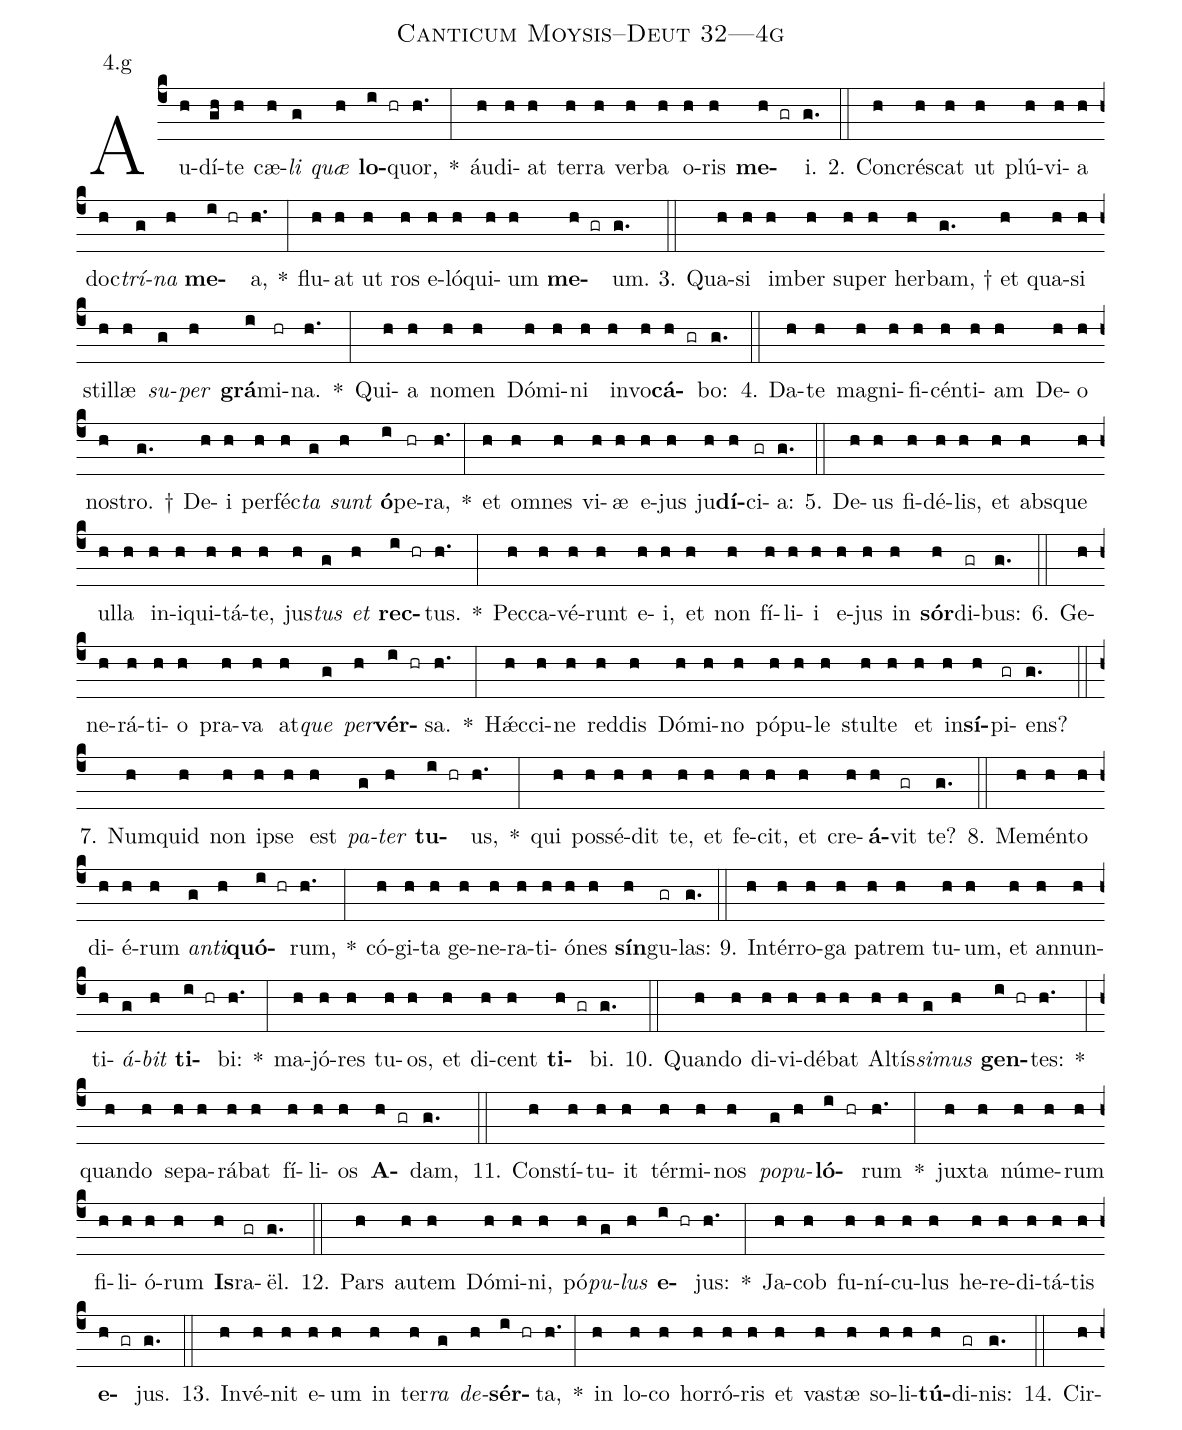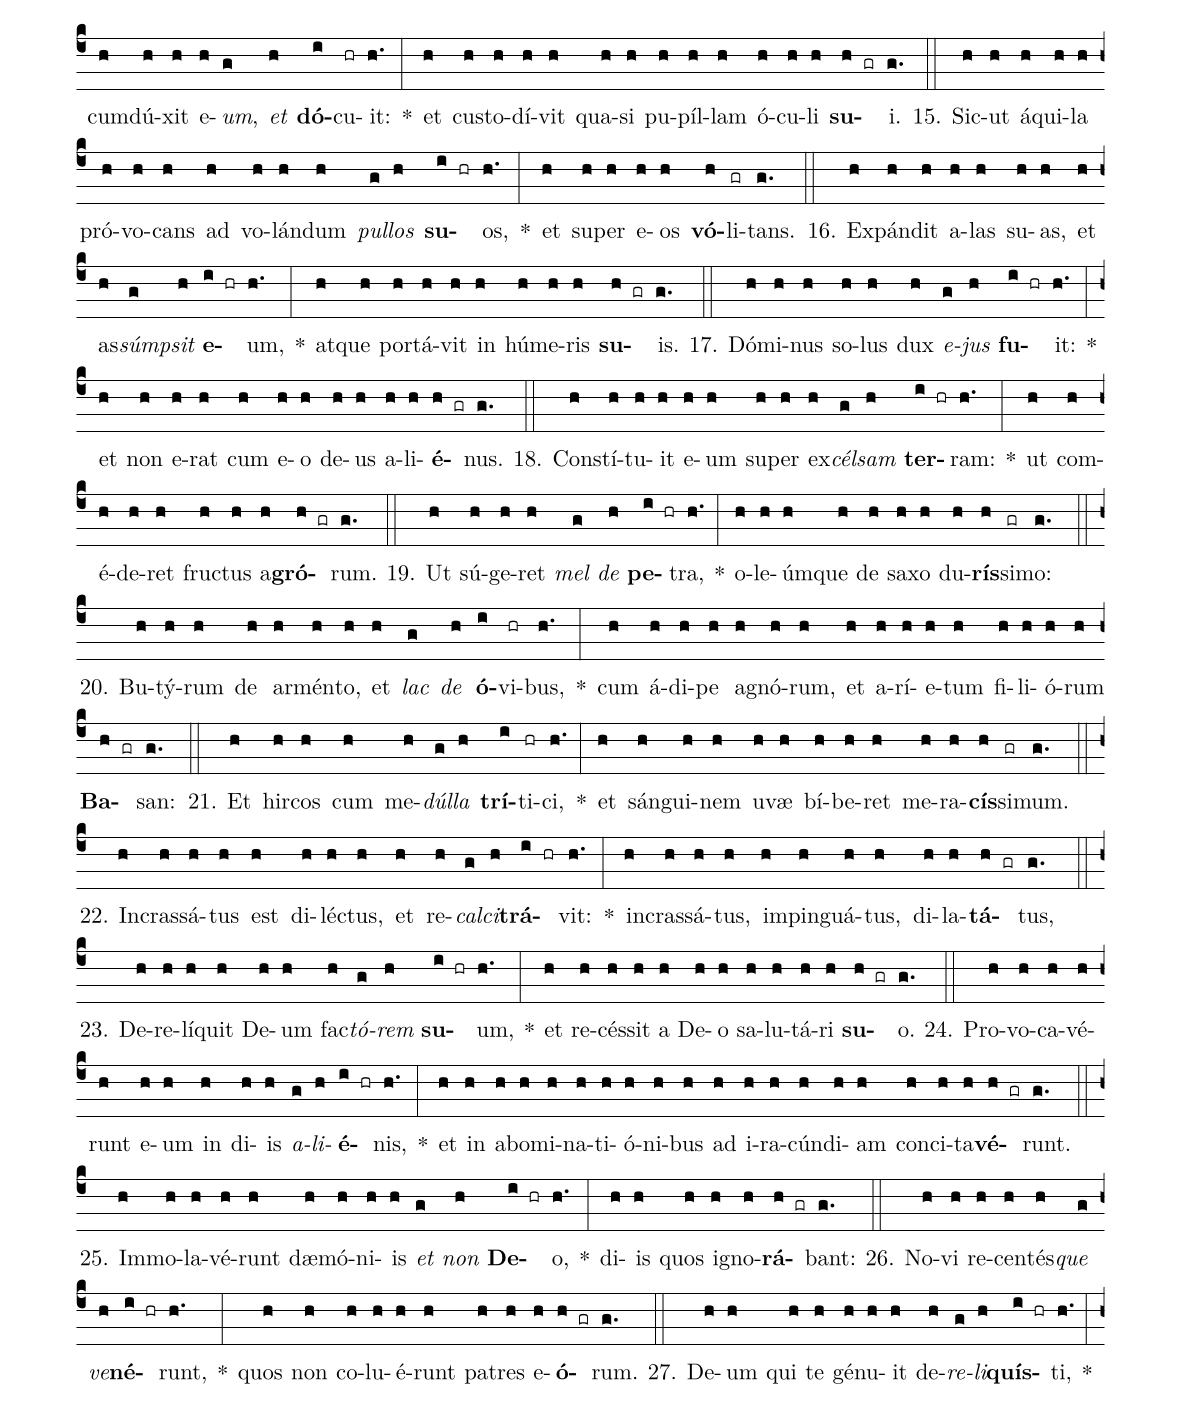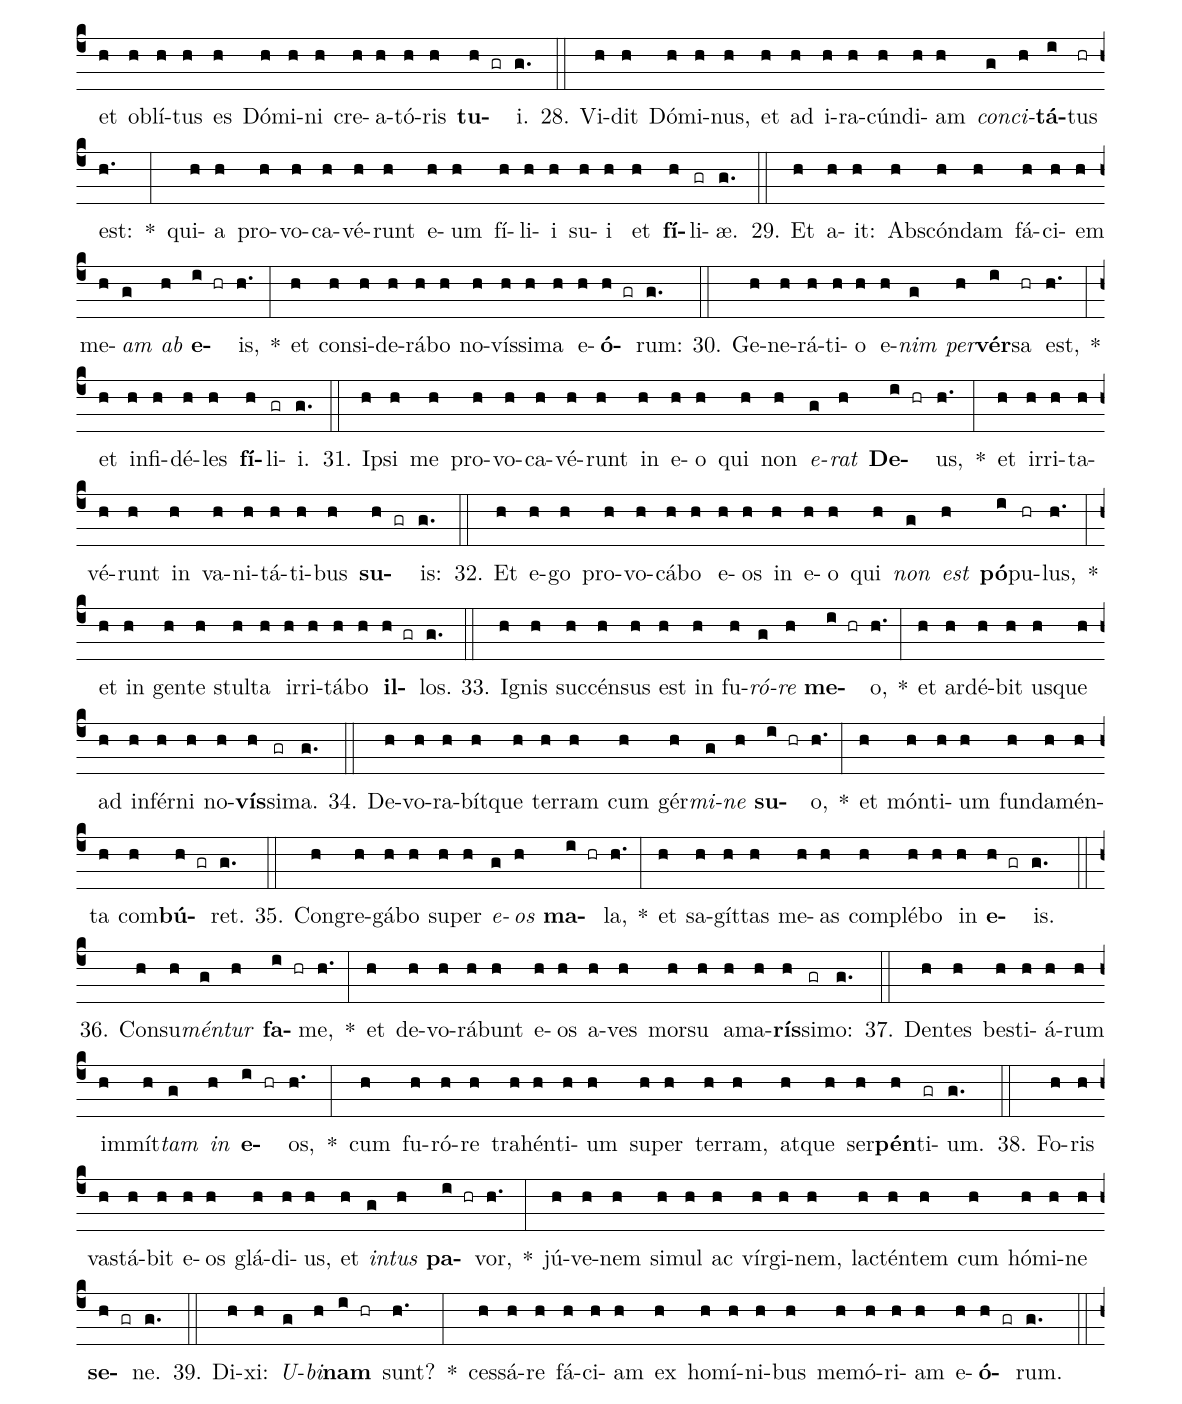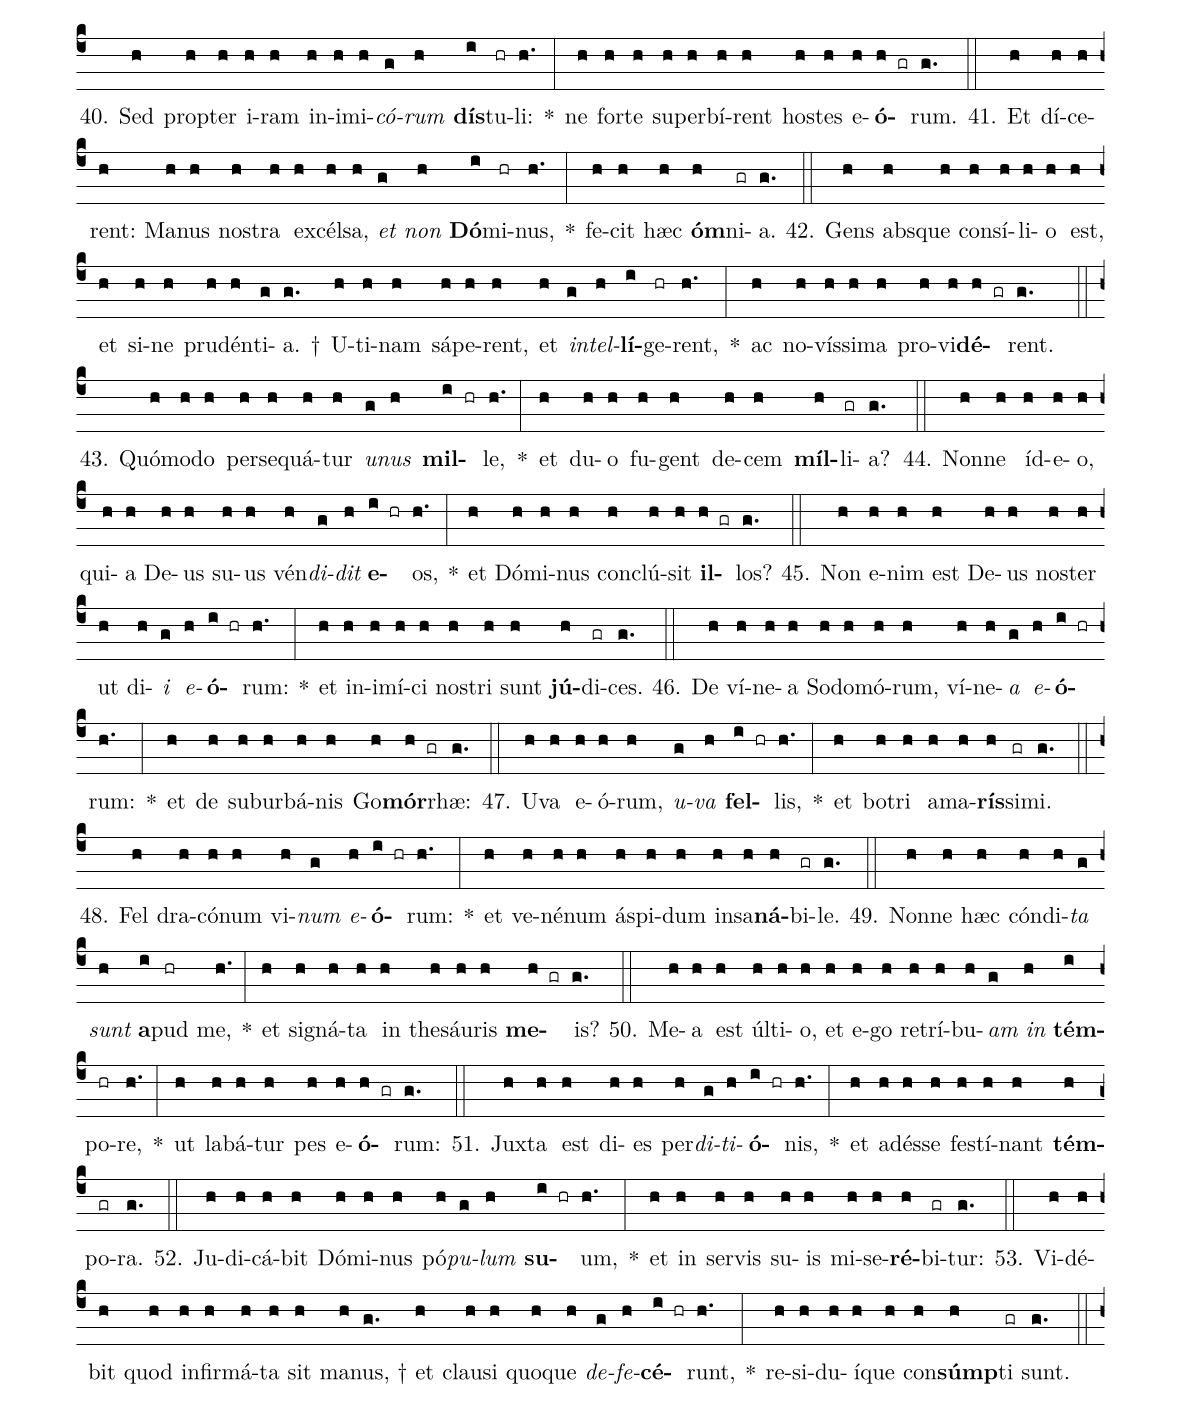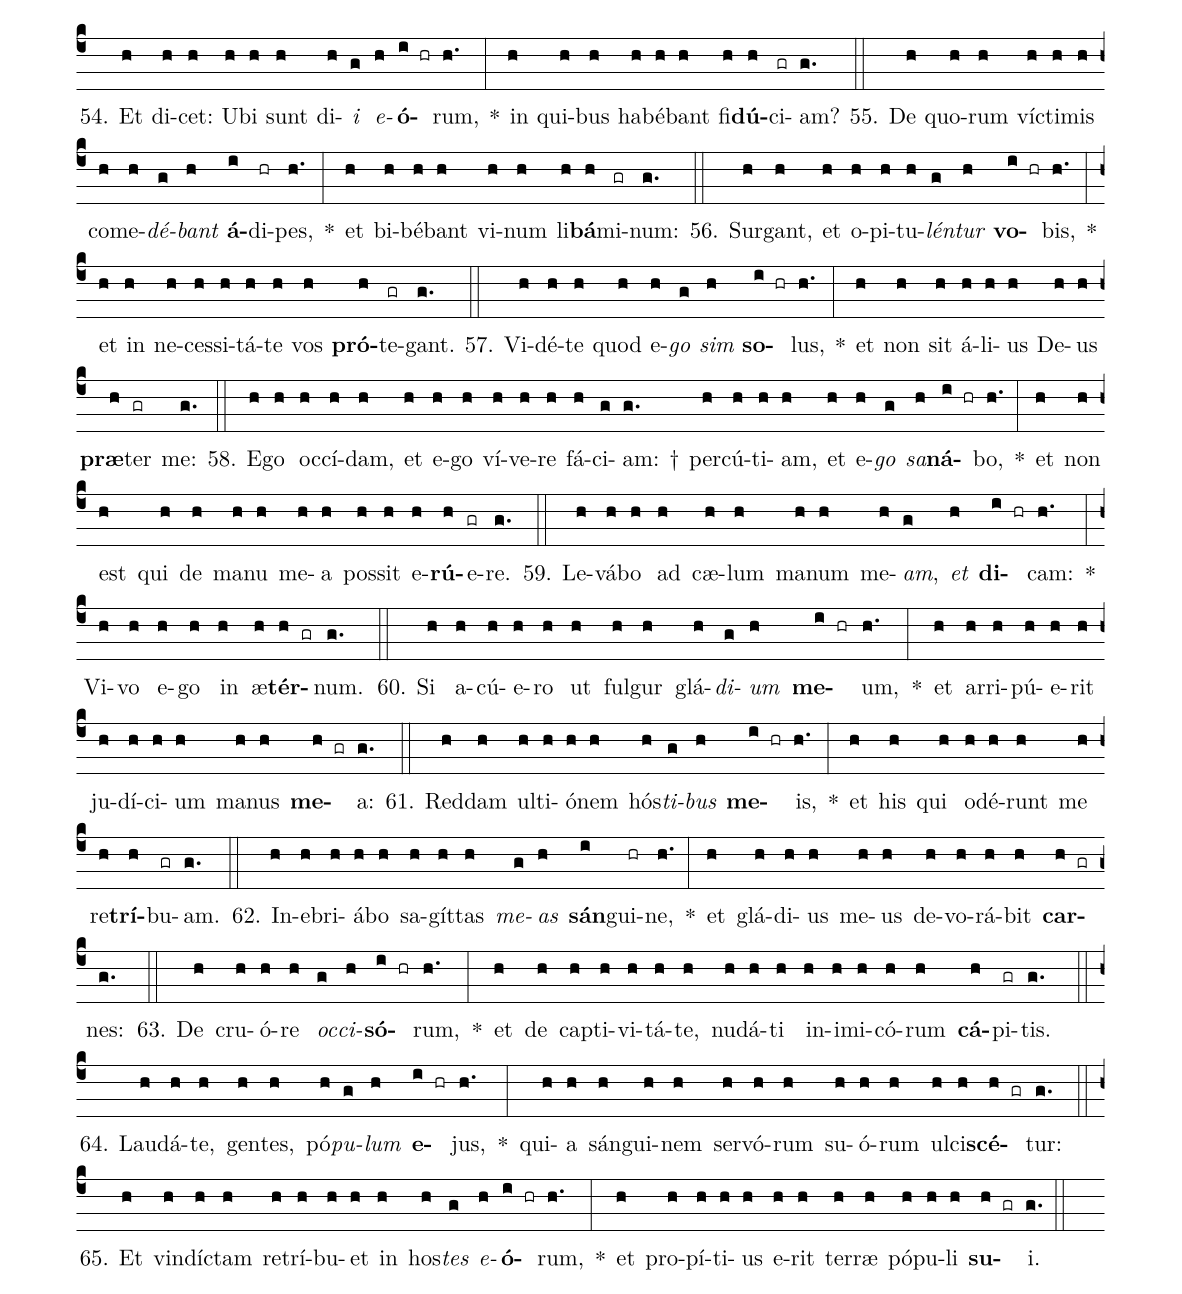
name: Canticum Moysis--Deut 32---4g;
annotation: 4.g;
%%
(c4)Au(h)dí(gh)te(h) cæ(h)<i>li</i>(g) <i>quæ</i>(h) <b>lo</b>(i hr)quor,(h.) *(:) áu(h)di(h)at(h) ter(h)ra(h) ver(h)ba(h) o(h)ris(h) <b>me</b>(h gr)i.(g.) (::)
2. Con(h)crés(h)cat(h) ut(h) plú(h)vi(h)a(h) doc(h)<i>trí</i>(g)<i>na</i>(h) <b>me</b>(i hr)a,(h.) *(:) flu(h)at(h) ut(h) ros(h) e(h)ló(h)qui(h)um(h) <b>me</b>(h gr)um.(g.) (::)
3. Qua(h)si(h) im(h)ber(h) su(h)per(h) her(h)bam, †(g.) et(h) qua(h)si(h) stil(h)læ(h) <i>su</i>(g)<i>per</i>(h) <b>grá</b>(i)mi(hr)na.(h.) *(:) Qui(h)a(h) no(h)men(h) Dó(h)mi(h)ni(h) in(h)vo(h)<b>cá</b>(h gr)bo:(g.) (::)
4. Da(h)te(h) ma(h)gni(h)fi(h)cén(h)ti(h)am(h) De(h)o(h) nos(h)tro. †(g.) De(h)i(h) per(h)féc(h)<i>ta</i>(g) <i>sunt</i>(h) <b>ó</b>(i)pe(hr)ra,(h.) *(:) et(h) om(h)nes(h) vi(h)æ(h) e(h)jus(h) ju(h)<b>dí</b>(h)ci(gr)a:(g.) (::)
5. De(h)us(h) fi(h)dé(h)lis,(h) et(h) abs(h)que(h) ul(h)la(h) in(h)i(h)qui(h)tá(h)te,(h) jus(h)<i>tus</i>(g) <i>et</i>(h) <b>rec</b>(i hr)tus.(h.) *(:) Pec(h)ca(h)vé(h)runt(h) e(h)i,(h) et(h) non(h) fí(h)li(h)i(h) e(h)jus(h) in(h) <b>sór</b>(h)di(gr)bus:(g.) (::)
6. Ge(h)ne(h)rá(h)ti(h)o(h) pra(h)va(h) at(h)<i>que</i>(g) <i>per</i>(h)<b>vér</b>(i hr)sa.(h.) *(:) Hǽc(h)ci(h)ne(h) red(h)dis(h) Dó(h)mi(h)no(h) pó(h)pu(h)le(h) stul(h)te(h) et(h) in(h)<b>sí</b>(h)pi(gr)ens?(g.) (::)
7. Num(h)quid(h) non(h) ip(h)se(h) est(h) <i>pa</i>(g)<i>ter</i>(h) <b>tu</b>(i hr)us,(h.) *(:) qui(h) pos(h)sé(h)dit(h) te,(h) et(h) fe(h)cit,(h) et(h) cre(h)<b>á</b>(h)vit(gr) te?(g.) (::)
8. Me(h)mén(h)to(h) di(h)é(h)rum(h) <i>an</i>(g)<i>ti</i>(h)<b>quó</b>(i hr)rum,(h.) *(:) có(h)gi(h)ta(h) ge(h)ne(h)ra(h)ti(h)ó(h)nes(h) <b>sín</b>(h)gu(gr)las:(g.) (::)
9. In(h)tér(h)ro(h)ga(h) pa(h)trem(h) tu(h)um,(h) et(h) an(h)nun(h)ti(h)<i>á</i>(g)<i>bit</i>(h) <b>ti</b>(i hr)bi:(h.) *(:) ma(h)jó(h)res(h) tu(h)os,(h) et(h) di(h)cent(h) <b>ti</b>(h gr)bi.(g.) (::)
10. Quan(h)do(h) di(h)vi(h)dé(h)bat(h) Al(h)tís(h)<i>si</i>(g)<i>mus</i>(h) <b>gen</b>(i hr)tes:(h.) *(:) quan(h)do(h) se(h)pa(h)rá(h)bat(h) fí(h)li(h)os(h) <b>A</b>(h gr)dam,(g.) (::)
11. Con(h)stí(h)tu(h)it(h) tér(h)mi(h)nos(h) <i>po</i>(g)<i>pu</i>(h)<b>ló</b>(i hr)rum(h.) *(:) jux(h)ta(h) nú(h)me(h)rum(h) fi(h)li(h)ó(h)rum(h) <b>Is</b>(h)ra(gr)ël.(g.) (::)
12. Pars(h) au(h)tem(h) Dó(h)mi(h)ni,(h) pó(h)<i>pu</i>(g)<i>lus</i>(h) <b>e</b>(i hr)jus:(h.) *(:) Ja(h)cob(h) fu(h)ní(h)cu(h)lus(h) he(h)re(h)di(h)tá(h)tis(h) <b>e</b>(h gr)jus.(g.) (::)
13. In(h)vé(h)nit(h) e(h)um(h) in(h) ter(h)<i>ra</i>(g) <i>de</i>(h)<b>sér</b>(i hr)ta,(h.) *(:) in(h) lo(h)co(h) hor(h)ró(h)ris(h) et(h) vas(h)tæ(h) so(h)li(h)<b>tú</b>(h)di(gr)nis:(g.) (::)
14. Cir(h)cum(h)dú(h)xit(h) e(h)<i>um</i>,(g) <i>et</i>(h) <b>dó</b>(i)cu(hr)it:(h.) *(:) et(h) cus(h)to(h)dí(h)vit(h) qua(h)si(h) pu(h)píl(h)lam(h) ó(h)cu(h)li(h) <b>su</b>(h gr)i.(g.) (::)
15. Sic(h)ut(h) á(h)qui(h)la(h) pró(h)vo(h)cans(h) ad(h) vo(h)lán(h)dum(h) <i>pul</i>(g)<i>los</i>(h) <b>su</b>(i hr)os,(h.) *(:) et(h) su(h)per(h) e(h)os(h) <b>vó</b>(h)li(gr)tans.(g.) (::)
16. Ex(h)pán(h)dit(h) a(h)las(h) su(h)as,(h) et(h) as(h)<i>súmp</i>(g)<i>sit</i>(h) <b>e</b>(i hr)um,(h.) *(:) at(h)que(h) por(h)tá(h)vit(h) in(h) hú(h)me(h)ris(h) <b>su</b>(h gr)is.(g.) (::)
17. Dó(h)mi(h)nus(h) so(h)lus(h) dux(h) <i>e</i>(g)<i>jus</i>(h) <b>fu</b>(i hr)it:(h.) *(:) et(h) non(h) e(h)rat(h) cum(h) e(h)o(h) de(h)us(h) a(h)li(h)<b>é</b>(h gr)nus.(g.) (::)
18. Con(h)stí(h)tu(h)it(h) e(h)um(h) su(h)per(h) ex(h)<i>cél</i>(g)<i>sam</i>(h) <b>ter</b>(i hr)ram:(h.) *(:) ut(h) com(h)é(h)de(h)ret(h) fruc(h)tus(h) a(h)<b>gró</b>(h gr)rum.(g.) (::)
19. Ut(h) sú(h)ge(h)ret(h) <i>mel</i>(g) <i>de</i>(h) <b>pe</b>(i hr)tra,(h.) *(:) o(h)le(h)úm(h)que(h) de(h) sa(h)xo(h) du(h)<b>rís</b>(h)si(gr)mo:(g.) (::)
20. Bu(h)tý(h)rum(h) de(h) ar(h)mén(h)to,(h) et(h) <i>lac</i>(g) <i>de</i>(h) <b>ó</b>(i)vi(hr)bus,(h.) *(:) cum(h) á(h)di(h)pe(h) a(h)gnó(h)rum,(h) et(h) a(h)rí(h)e(h)tum(h) fi(h)li(h)ó(h)rum(h) <b>Ba</b>(h gr)san:(g.) (::)
21. Et(h) hir(h)cos(h) cum(h) me(h)<i>dúl</i>(g)<i>la</i>(h) <b>trí</b>(i)ti(hr)ci,(h.) *(:) et(h) sán(h)gui(h)nem(h) u(h)væ(h) bí(h)be(h)ret(h) me(h)ra(h)<b>cís</b>(h)si(gr)mum.(g.) (::)
22. In(h)cras(h)sá(h)tus(h) est(h) di(h)léc(h)tus,(h) et(h) re(h)<i>cal</i>(g)<i>ci</i>(h)<b>trá</b>(i hr)vit:(h.) *(:) in(h)cras(h)sá(h)tus,(h) im(h)pin(h)guá(h)tus,(h) di(h)la(h)<b>tá</b>(h gr)tus,(g.) (::)
23. De(h)re(h)lí(h)quit(h) De(h)um(h) fac(h)<i>tó</i>(g)<i>rem</i>(h) <b>su</b>(i hr)um,(h.) *(:) et(h) re(h)cés(h)sit(h) a(h) De(h)o(h) sa(h)lu(h)tá(h)ri(h) <b>su</b>(h gr)o.(g.) (::)
24. Pro(h)vo(h)ca(h)vé(h)runt(h) e(h)um(h) in(h) di(h)is(h) <i>a</i>(g)<i>li</i>(h)<b>é</b>(i hr)nis,(h.) *(:) et(h) in(h) ab(h)o(h)mi(h)na(h)ti(h)ó(h)ni(h)bus(h) ad(h) i(h)ra(h)cún(h)di(h)am(h) con(h)ci(h)ta(h)<b>vé</b>(h gr)runt.(g.) (::)
25. Im(h)mo(h)la(h)vé(h)runt(h) dæ(h)mó(h)ni(h)is(h) <i>et</i>(g) <i>non</i>(h) <b>De</b>(i hr)o,(h.) *(:) di(h)is(h) quos(h) i(h)gno(h)<b>rá</b>(h gr)bant:(g.) (::)
26. No(h)vi(h) re(h)cen(h)tés(h)<i>que</i>(g) <i>ve</i>(h)<b>né</b>(i hr)runt,(h.) *(:) quos(h) non(h) co(h)lu(h)é(h)runt(h) pa(h)tres(h) e(h)<b>ó</b>(h gr)rum.(g.) (::)
27. De(h)um(h) qui(h) te(h) gé(h)nu(h)it(h) de(h)<i>re</i>(g)<i>li</i>(h)<b>quís</b>(i hr)ti,(h.) *(:) et(h) ob(h)lí(h)tus(h) es(h) Dó(h)mi(h)ni(h) cre(h)a(h)tó(h)ris(h) <b>tu</b>(h gr)i.(g.) (::)
28. Vi(h)dit(h) Dó(h)mi(h)nus,(h) et(h) ad(h) i(h)ra(h)cún(h)di(h)am(h) <i>con</i>(g)<i>ci</i>(h)<b>tá</b>(i)tus(hr) est:(h.) *(:) qui(h)a(h) pro(h)vo(h)ca(h)vé(h)runt(h) e(h)um(h) fí(h)li(h)i(h) su(h)i(h) et(h) <b>fí</b>(h)li(gr)æ.(g.) (::)
29. Et(h) a(h)it:(h) Abs(h)cón(h)dam(h) fá(h)ci(h)em(h) me(h)<i>am</i>(g) <i>ab</i>(h) <b>e</b>(i hr)is,(h.) *(:) et(h) con(h)si(h)de(h)rá(h)bo(h) no(h)vís(h)si(h)ma(h) e(h)<b>ó</b>(h gr)rum:(g.) (::)
30. Ge(h)ne(h)rá(h)ti(h)o(h) e(h)<i>nim</i>(g) <i>per</i>(h)<b>vér</b>(i)sa(hr) est,(h.) *(:) et(h) in(h)fi(h)dé(h)les(h) <b>fí</b>(h)li(gr)i.(g.) (::)
31. Ip(h)si(h) me(h) pro(h)vo(h)ca(h)vé(h)runt(h) in(h) e(h)o(h) qui(h) non(h) <i>e</i>(g)<i>rat</i>(h) <b>De</b>(i hr)us,(h.) *(:) et(h) ir(h)ri(h)ta(h)vé(h)runt(h) in(h) va(h)ni(h)tá(h)ti(h)bus(h) <b>su</b>(h gr)is:(g.) (::)
32. Et(h) e(h)go(h) pro(h)vo(h)cá(h)bo(h) e(h)os(h) in(h) e(h)o(h) qui(h) <i>non</i>(g) <i>est</i>(h) <b>pó</b>(i)pu(hr)lus,(h.) *(:) et(h) in(h) gen(h)te(h) stul(h)ta(h) ir(h)ri(h)tá(h)bo(h) <b>il</b>(h gr)los.(g.) (::)
33. I(h)gnis(h) suc(h)cén(h)sus(h) est(h) in(h) fu(h)<i>ró</i>(g)<i>re</i>(h) <b>me</b>(i hr)o,(h.) *(:) et(h) ar(h)dé(h)bit(h) us(h)que(h) ad(h) in(h)fér(h)ni(h) no(h)<b>vís</b>(h)si(gr)ma.(g.) (::)
34. De(h)vo(h)ra(h)bít(h)que(h) ter(h)ram(h) cum(h) gér(h)<i>mi</i>(g)<i>ne</i>(h) <b>su</b>(i hr)o,(h.) *(:) et(h) món(h)ti(h)um(h) fun(h)da(h)mén(h)ta(h) com(h)<b>bú</b>(h gr)ret.(g.) (::)
35. Con(h)gre(h)gá(h)bo(h) su(h)per(h) <i>e</i>(g)<i>os</i>(h) <b>ma</b>(i hr)la,(h.) *(:) et(h) sa(h)gít(h)tas(h) me(h)as(h) com(h)plé(h)bo(h) in(h) <b>e</b>(h gr)is.(g.) (::)
36. Con(h)su(h)<i>mén</i>(g)<i>tur</i>(h) <b>fa</b>(i hr)me,(h.) *(:) et(h) de(h)vo(h)rá(h)bunt(h) e(h)os(h) a(h)ves(h) mor(h)su(h) a(h)ma(h)<b>rís</b>(h)si(gr)mo:(g.) (::)
37. Den(h)tes(h) bes(h)ti(h)á(h)rum(h) im(h)mít(h)<i>tam</i>(g) <i>in</i>(h) <b>e</b>(i hr)os,(h.) *(:) cum(h) fu(h)ró(h)re(h) tra(h)hén(h)ti(h)um(h) su(h)per(h) ter(h)ram,(h) at(h)que(h) ser(h)<b>pén</b>(h)ti(gr)um.(g.) (::)
38. Fo(h)ris(h) vas(h)tá(h)bit(h) e(h)os(h) glá(h)di(h)us,(h) et(h) <i>in</i>(g)<i>tus</i>(h) <b>pa</b>(i hr)vor,(h.) *(:) jú(h)ve(h)nem(h) si(h)mul(h) ac(h) vír(h)gi(h)nem,(h) lac(h)tén(h)tem(h) cum(h) hó(h)mi(h)ne(h) <b>se</b>(h gr)ne.(g.) (::)
39. Di(h)xi:(h) <i>U</i>(g)<i>bi</i>(h)<b>nam</b>(i hr) sunt?(h.) *(:) ces(h)sá(h)re(h) fá(h)ci(h)am(h) ex(h) ho(h)mí(h)ni(h)bus(h) me(h)mó(h)ri(h)am(h) e(h)<b>ó</b>(h gr)rum.(g.) (::)
40. Sed(h) prop(h)ter(h) i(h)ram(h) in(h)i(h)mi(h)<i>có</i>(g)<i>rum</i>(h) <b>dís</b>(i)tu(hr)li:(h.) *(:) ne(h) for(h)te(h) su(h)per(h)bí(h)rent(h) hos(h)tes(h) e(h)<b>ó</b>(h gr)rum.(g.) (::)
41. Et(h) dí(h)ce(h)rent:(h) Ma(h)nus(h) nos(h)tra(h) ex(h)cél(h)sa,(h) <i>et</i>(g) <i>non</i>(h) <b>Dó</b>(i)mi(hr)nus,(h.) *(:) fe(h)cit(h) hæc(h) <b>óm</b>(h)ni(gr)a.(g.) (::)
42. Gens(h) abs(h)que(h) con(h)sí(h)li(h)o(h) est,(h) et(h) si(h)ne(h) pru(h)dén(h)ti(g)a. †(g.) U(h)ti(h)nam(h) sá(h)pe(h)rent,(h) et(h) <i>in</i>(g)<i>tel</i>(h)<b>lí</b>(i)ge(hr)rent,(h.) *(:) ac(h) no(h)vís(h)si(h)ma(h) pro(h)vi(h)<b>dé</b>(h gr)rent.(g.) (::)
43. Quó(h)mo(h)do(h) per(h)se(h)quá(h)tur(h) <i>u</i>(g)<i>nus</i>(h) <b>mil</b>(i hr)le,(h.) *(:) et(h) du(h)o(h) fu(h)gent(h) de(h)cem(h) <b>míl</b>(h)li(gr)a?(g.) (::)
44. Non(h)ne(h) íd(h)e(h)o,(h) qui(h)a(h) De(h)us(h) su(h)us(h) vén(h)<i>di</i>(g)<i>dit</i>(h) <b>e</b>(i hr)os,(h.) *(:) et(h) Dó(h)mi(h)nus(h) con(h)clú(h)sit(h) <b>il</b>(h gr)los?(g.) (::)
45. Non(h) e(h)nim(h) est(h) De(h)us(h) nos(h)ter(h) ut(h) di(h)<i>i</i>(g) <i>e</i>(h)<b>ó</b>(i hr)rum:(h.) *(:) et(h) in(h)i(h)mí(h)ci(h) nos(h)tri(h) sunt(h) <b>jú</b>(h)di(gr)ces.(g.) (::)
46. De(h) ví(h)ne(h)a(h) So(h)do(h)mó(h)rum,(h) ví(h)ne(h)<i>a</i>(g) <i>e</i>(h)<b>ó</b>(i hr)rum:(h.) *(:) et(h) de(h) sub(h)ur(h)bá(h)nis(h) Go(h)<b>mór</b>(h gr)rhæ:(g.) (::)
47. U(h)va(h) e(h)ó(h)rum,(h) <i>u</i>(g)<i>va</i>(h) <b>fel</b>(i hr)lis,(h.) *(:) et(h) bo(h)tri(h) a(h)ma(h)<b>rís</b>(h)si(gr)mi.(g.) (::)
48. Fel(h) dra(h)có(h)num(h) vi(h)<i>num</i>(g) <i>e</i>(h)<b>ó</b>(i hr)rum:(h.) *(:) et(h) ve(h)né(h)num(h) ás(h)pi(h)dum(h) in(h)sa(h)<b>ná</b>(h)bi(gr)le.(g.) (::)
49. Non(h)ne(h) hæc(h) cón(h)di(h)<i>ta</i>(g) <i>sunt</i>(h) <b>a</b>(i)pud(hr) me,(h.) *(:) et(h) si(h)gná(h)ta(h) in(h) the(h)sáu(h)ris(h) <b>me</b>(h gr)is?(g.) (::)
50. Me(h)a(h) est(h) úl(h)ti(h)o,(h) et(h) e(h)go(h) re(h)trí(h)bu(h)<i>am</i>(g) <i>in</i>(h) <b>tém</b>(i)po(hr)re,(h.) *(:) ut(h) la(h)bá(h)tur(h) pes(h) e(h)<b>ó</b>(h gr)rum:(g.) (::)
51. Jux(h)ta(h) est(h) di(h)es(h) per(h)<i>di</i>(g)<i>ti</i>(h)<b>ó</b>(i hr)nis,(h.) *(:) et(h) ad(h)és(h)se(h) fes(h)tí(h)nant(h) <b>tém</b>(h)po(gr)ra.(g.) (::)
52. Ju(h)di(h)cá(h)bit(h) Dó(h)mi(h)nus(h) pó(h)<i>pu</i>(g)<i>lum</i>(h) <b>su</b>(i hr)um,(h.) *(:) et(h) in(h) ser(h)vis(h) su(h)is(h) mi(h)se(h)<b>ré</b>(h)bi(gr)tur:(g.) (::)
53. Vi(h)dé(h)bit(h) quod(h) in(h)fir(h)má(h)ta(h) sit(h) ma(h)nus, †(g.) et(h) clau(h)si(h) quo(h)que(h) <i>de</i>(g)<i>fe</i>(h)<b>cé</b>(i hr)runt,(h.) *(:) re(h)si(h)du(h)í(h)que(h) con(h)<b>súmp</b>(h)ti(gr) sunt.(g.) (::)
54. Et(h) di(h)cet:(h) U(h)bi(h) sunt(h) di(h)<i>i</i>(g) <i>e</i>(h)<b>ó</b>(i hr)rum,(h.) *(:) in(h) qui(h)bus(h) ha(h)bé(h)bant(h) fi(h)<b>dú</b>(h)ci(gr)am?(g.) (::)
55. De(h) quo(h)rum(h) víc(h)ti(h)mis(h) com(h)e(h)<i>dé</i>(g)<i>bant</i>(h) <b>á</b>(i)di(hr)pes,(h.) *(:) et(h) bi(h)bé(h)bant(h) vi(h)num(h) li(h)<b>bá</b>(h)mi(gr)num:(g.) (::)
56. Sur(h)gant,(h) et(h) o(h)pi(h)tu(h)<i>lén</i>(g)<i>tur</i>(h) <b>vo</b>(i hr)bis,(h.) *(:) et(h) in(h) ne(h)ces(h)si(h)tá(h)te(h) vos(h) <b>pró</b>(h)te(gr)gant.(g.) (::)
57. Vi(h)dé(h)te(h) quod(h) e(h)<i>go</i>(g) <i>sim</i>(h) <b>so</b>(i hr)lus,(h.) *(:) et(h) non(h) sit(h) á(h)li(h)us(h) De(h)us(h) <b>præ</b>(h)ter(gr) me:(g.) (::)
58. E(h)go(h) oc(h)cí(h)dam,(h) et(h) e(h)go(h) ví(h)ve(h)re(h) fá(h)ci(g)am: †(g.) per(h)cú(h)ti(h)am,(h) et(h) e(h)<i>go</i>(g) <i>sa</i>(h)<b>ná</b>(i hr)bo,(h.) *(:) et(h) non(h) est(h) qui(h) de(h) ma(h)nu(h) me(h)a(h) pos(h)sit(h) e(h)<b>rú</b>(h)e(gr)re.(g.) (::)
59. Le(h)vá(h)bo(h) ad(h) cæ(h)lum(h) ma(h)num(h) me(h)<i>am</i>,(g) <i>et</i>(h) <b>di</b>(i hr)cam:(h.) *(:) Vi(h)vo(h) e(h)go(h) in(h) æ(h)<b>tér</b>(h gr)num.(g.) (::)
60. Si(h) a(h)cú(h)e(h)ro(h) ut(h) ful(h)gur(h) glá(h)<i>di</i>(g)<i>um</i>(h) <b>me</b>(i hr)um,(h.) *(:) et(h) ar(h)ri(h)pú(h)e(h)rit(h) ju(h)dí(h)ci(h)um(h) ma(h)nus(h) <b>me</b>(h gr)a:(g.) (::)
61. Red(h)dam(h) ul(h)ti(h)ó(h)nem(h) hós(h)<i>ti</i>(g)<i>bus</i>(h) <b>me</b>(i hr)is,(h.) *(:) et(h) his(h) qui(h) o(h)dé(h)runt(h) me(h) re(h)<b>trí</b>(h)bu(gr)am.(g.) (::)
62. In(h)e(h)bri(h)á(h)bo(h) sa(h)gít(h)tas(h) <i>me</i>(g)<i>as</i>(h) <b>sán</b>(i)gui(hr)ne,(h.) *(:) et(h) glá(h)di(h)us(h) me(h)us(h) de(h)vo(h)rá(h)bit(h) <b>car</b>(h gr)nes:(g.) (::)
63. De(h) cru(h)ó(h)re(h) <i>oc</i>(g)<i>ci</i>(h)<b>só</b>(i hr)rum,(h.) *(:) et(h) de(h) cap(h)ti(h)vi(h)tá(h)te,(h) nu(h)dá(h)ti(h) in(h)i(h)mi(h)có(h)rum(h) <b>cá</b>(h)pi(gr)tis.(g.) (::)
64. Lau(h)dá(h)te,(h) gen(h)tes,(h) pó(h)<i>pu</i>(g)<i>lum</i>(h) <b>e</b>(i hr)jus,(h.) *(:) qui(h)a(h) sán(h)gui(h)nem(h) ser(h)vó(h)rum(h) su(h)ó(h)rum(h) ul(h)ci(h)<b>scé</b>(h gr)tur:(g.) (::)
65. Et(h) vin(h)díc(h)tam(h) re(h)trí(h)bu(h)et(h) in(h) hos(h)<i>tes</i>(g) <i>e</i>(h)<b>ó</b>(i hr)rum,(h.) *(:) et(h) pro(h)pí(h)ti(h)us(h) e(h)rit(h) ter(h)ræ(h) pó(h)pu(h)li(h) <b>su</b>(h gr)i.(g.) (::)
